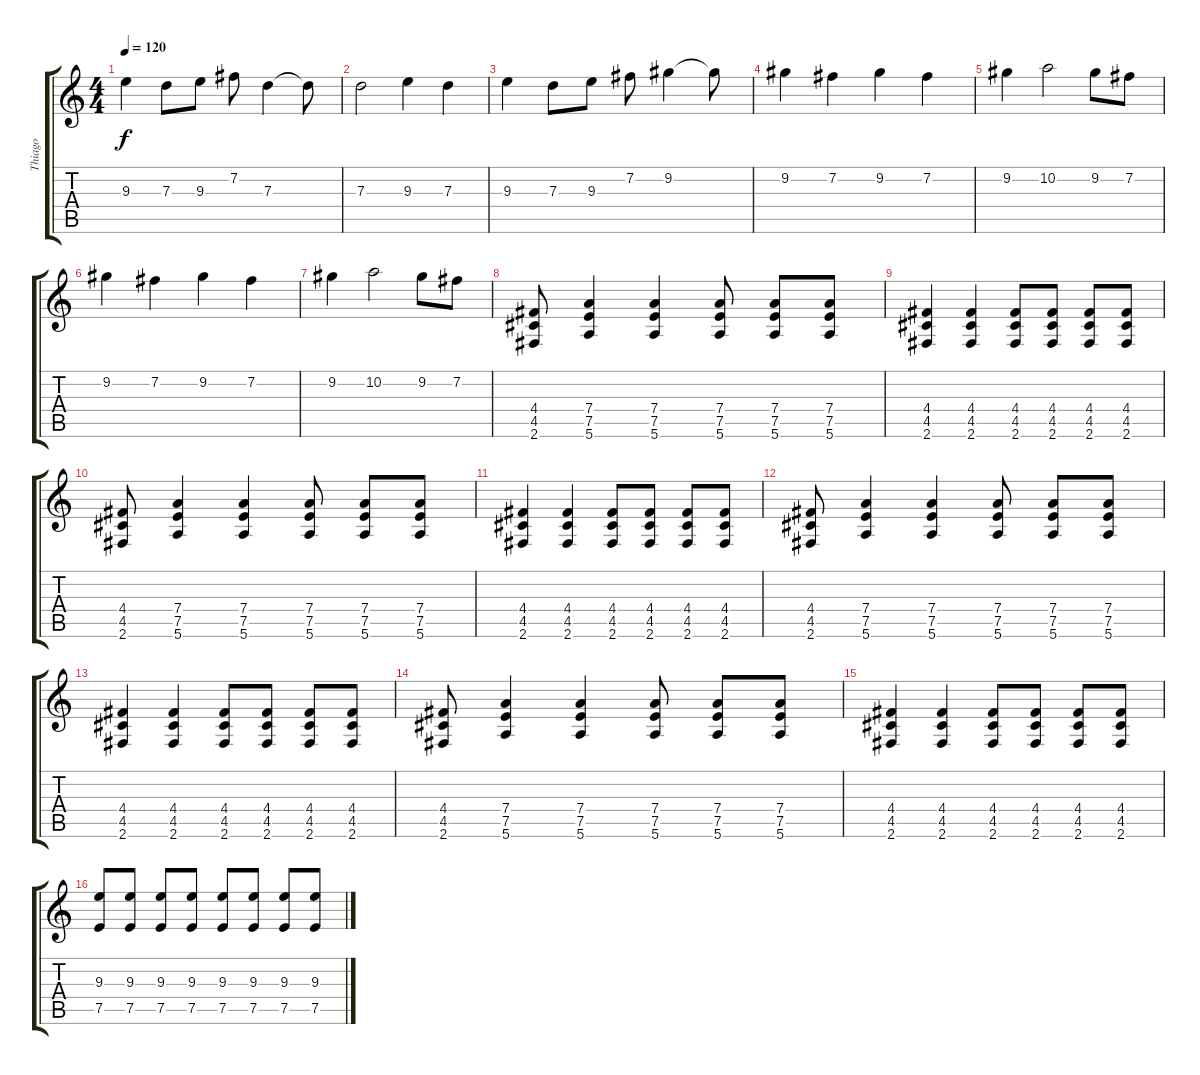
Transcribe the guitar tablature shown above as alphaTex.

\track ("Thiago" "Thiago") {instrument distortionguitar}
\staff {score tabs}
\tuning (E4 B3 G3 D3 A2 E2) {hide}
\ts (4 4)
\tempo 120
\clef g2
\ks c
9.3.4{dy f} 7.3.8 9.3.8 7.2.8 7.3.4 7.3{t}.8 |
7.3.2 9.3.4 7.3.4 |
9.3.4 7.3.8 9.3.8 7.2.8 9.2.4 9.2{t}.8 |
9.2.4 7.2.4 9.2.4 7.2.4 |
9.2.4 10.2.2 9.2.8 7.2.8 |
9.2.4 7.2.4 9.2.4 7.2.4 |
9.2.4 10.2.2 9.2.8 7.2.8 |
(4.4 4.5 2.6).8 (7.4 7.5 5.6).4 (7.4 7.5 5.6).4 (7.4 7.5 5.6).8 (7.4 7.5 5.6).8 (7.4 7.5 5.6).8 |
(4.4 4.5 2.6).4 (4.4 4.5 2.6).4 (4.4 4.5 2.6).8 (4.4 4.5 2.6).8 (4.4 4.5 2.6).8 (4.4 4.5 2.6).8 |
(4.4 4.5 2.6).8 (7.4 7.5 5.6).4 (7.4 7.5 5.6).4 (7.4 7.5 5.6).8 (7.4 7.5 5.6).8 (7.4 7.5 5.6).8 |
(4.4 4.5 2.6).4 (4.4 4.5 2.6).4 (4.4 4.5 2.6).8 (4.4 4.5 2.6).8 (4.4 4.5 2.6).8 (4.4 4.5 2.6).8 |
(4.4 4.5 2.6).8 (7.4 7.5 5.6).4 (7.4 7.5 5.6).4 (7.4 7.5 5.6).8 (7.4 7.5 5.6).8 (7.4 7.5 5.6).8 |
(4.4 4.5 2.6).4 (4.4 4.5 2.6).4 (4.4 4.5 2.6).8 (4.4 4.5 2.6).8 (4.4 4.5 2.6).8 (4.4 4.5 2.6).8 |
(4.4 4.5 2.6).8 (7.4 7.5 5.6).4 (7.4 7.5 5.6).4 (7.4 7.5 5.6).8 (7.4 7.5 5.6).8 (7.4 7.5 5.6).8 |
(4.4 4.5 2.6).4 (4.4 4.5 2.6).4 (4.4 4.5 2.6).8 (4.4 4.5 2.6).8 (4.4 4.5 2.6).8 (4.4 4.5 2.6).8 |
(9.3 7.5).8 (9.3 7.5).8 (9.3 7.5).8 (9.3 7.5).8 (9.3 7.5).8 (9.3 7.5).8 (9.3 7.5).8 (9.3 7.5).8
